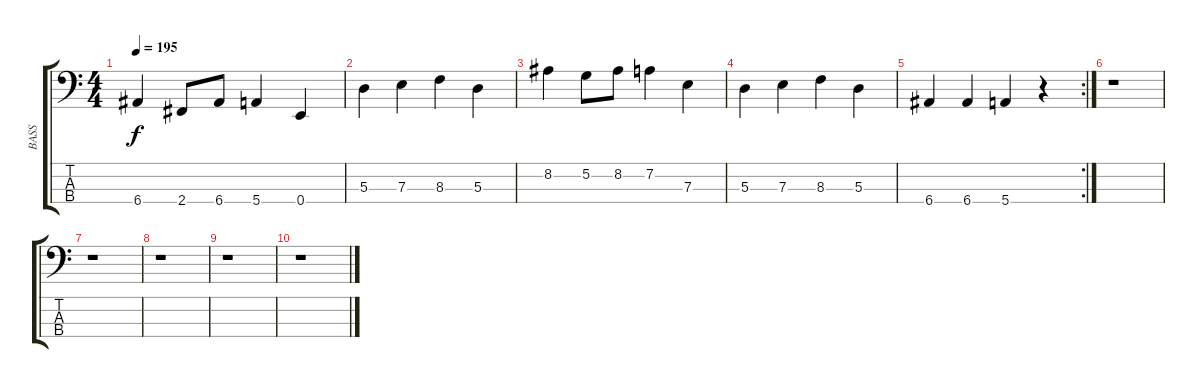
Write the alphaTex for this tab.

\track ("BASS" "BASS") {instrument electricbassfinger}
\staff {score tabs}
\tuning (G2 D2 A1 E1) {hide}
\ts (4 4)
\tempo 195
\clef f4
\ks c
6.4.4{dy f} 2.4.8 6.4.8 5.4.4 0.4.4 |
5.3.4 7.3.4 8.3.4 5.3.4 |
8.2.4 5.2.8 8.2.8 7.2.4 7.3.4 |
5.3.4 7.3.4 8.3.4 5.3.4 |
\rc 2
6.4.4 6.4.4 5.4.4 r.4 |
r.1 |
r.1 |
r.1 |
r.1 |
r.1
